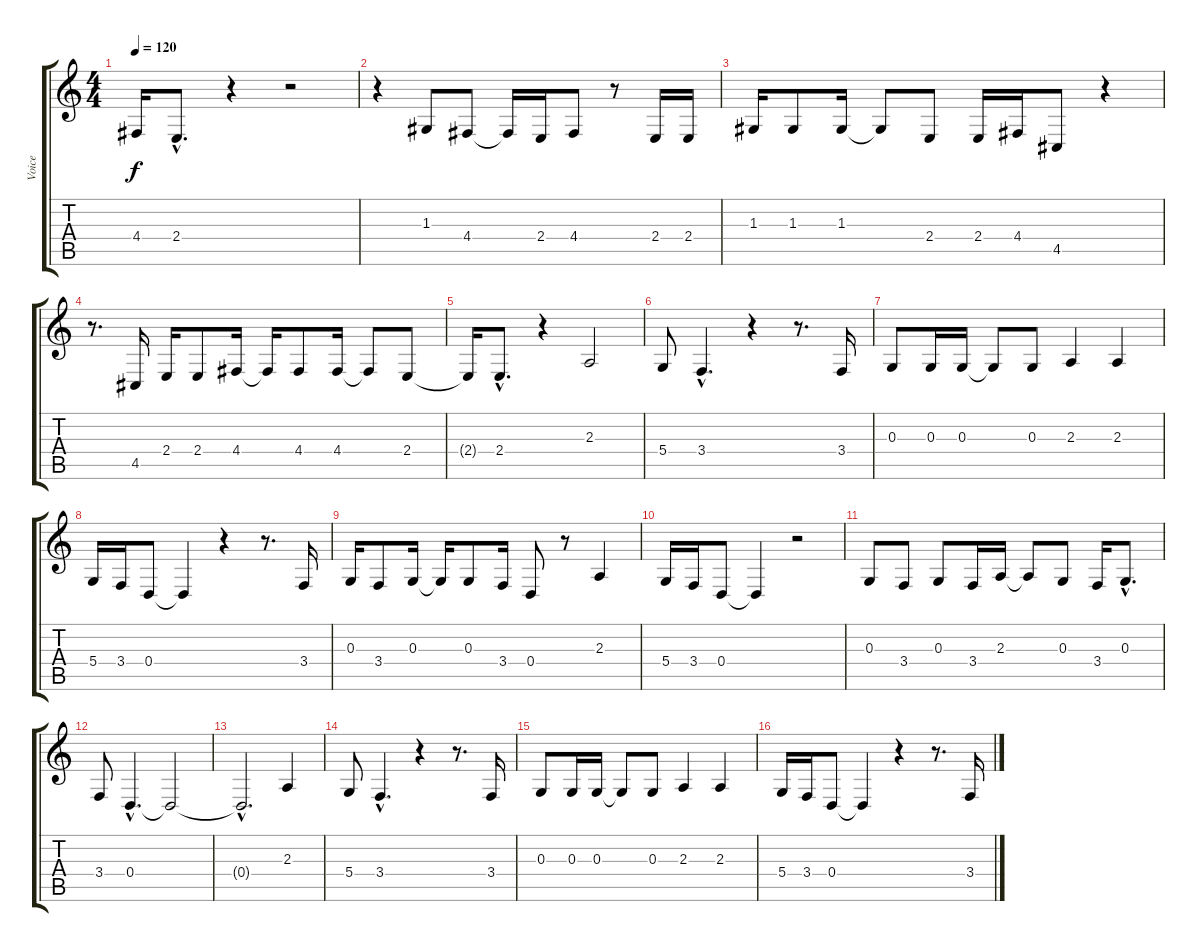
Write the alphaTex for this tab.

\track ("Voice" "Voice") {instrument lead2sawtooth}
\staff {score tabs}
\tuning (E4 B3 G3 D3 A2 E2) {hide}
\ts (4 4)
\tempo 120
\clef g2
\ks c
4.4{t}.16{dy f} 2.4{hac}.8{d} r.4 r.2 |
r.4 1.3.8 4.4.8 4.4{t}.16 2.4.16 4.4.8 r.8 2.4.16 2.4.16 |
1.3.16 1.3.8 1.3.16 1.3{t}.8 2.4.8 2.4.16 4.4.16 4.5.8 r.4 |
r.8{d} 4.5.16 2.4.16 2.4.8 4.4.16 4.4{t}.16 4.4.8 4.4.16 4.4{t}.8 2.4.8 |
2.4{t}.16 2.4{hac}.8{d} r.4 2.3.2 |
5.4.8 3.4{hac}.4{d} r.4 r.8{d} 3.4.16 |
0.3.8 0.3.16 0.3.16 0.3{t}.8 0.3.8 2.3.4 2.3.4 |
5.4.16 3.4.16 0.4.8 0.4{t}.4 r.4 r.8{d} 3.4.16 |
0.3.16 3.4.8 0.3.16 0.3{t}.16 0.3.8 3.4.16 0.4.8 r.8 2.3.4 |
5.4.16 3.4.16 0.4.8 0.4{t}.4 r.2 |
0.3.8 3.4.8 0.3.8 3.4.16 2.3.16 2.3{t}.8 0.3.8 3.4.16 0.3{hac}.8{d} |
3.4.8 0.4{hac}.4{d} 0.4{t}.2 |
0.4{hac t}.2{d} 2.3.4 |
5.4.8 3.4{hac}.4{d} r.4 r.8{d} 3.4.16 |
0.3.8 0.3.16 0.3.16 0.3{t}.8 0.3.8 2.3.4 2.3.4 |
5.4.16 3.4.16 0.4.8 0.4{t}.4 r.4 r.8{d} 3.4.16
